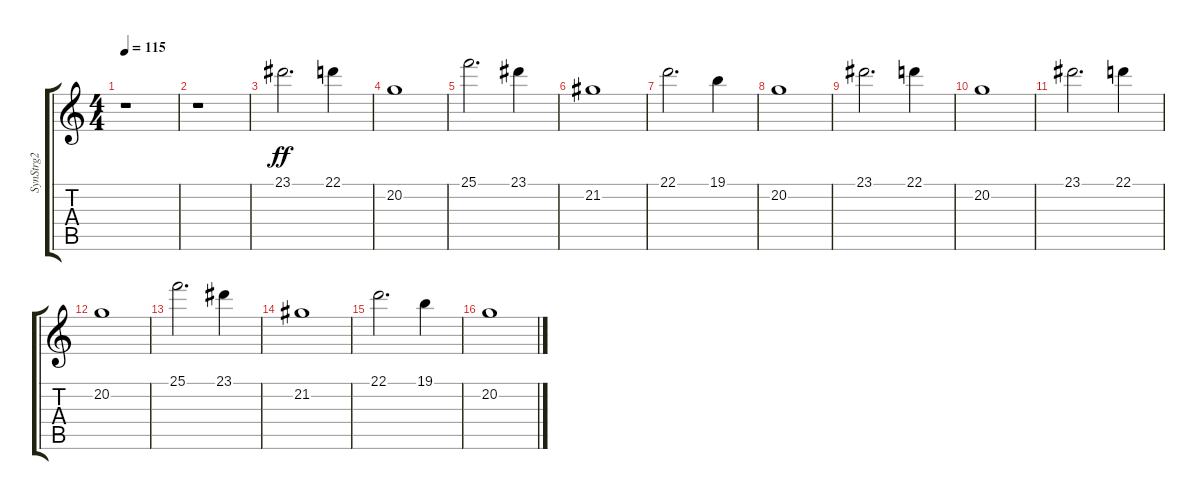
\track ("SynStrg2" "SynStrg2") {instrument synthstrings2}
\staff {score tabs}
\tuning (E4 B3 G3 D3 A2 E2) {hide}
\ts (4 4)
\tempo 115
\clef g2
\ks c
r.1{dy f} |
r.1 |
23.1.2{d dy ff} 22.1.4 |
20.2.1 |
25.1.2{d} 23.1.4 |
21.2.1 |
22.1.2{d} 19.1.4 |
20.2.1 |
23.1.2{d} 22.1.4 |
20.2.1 |
23.1.2{d} 22.1.4 |
20.2.1 |
25.1.2{d} 23.1.4 |
21.2.1 |
22.1.2{d} 19.1.4 |
20.2.1
